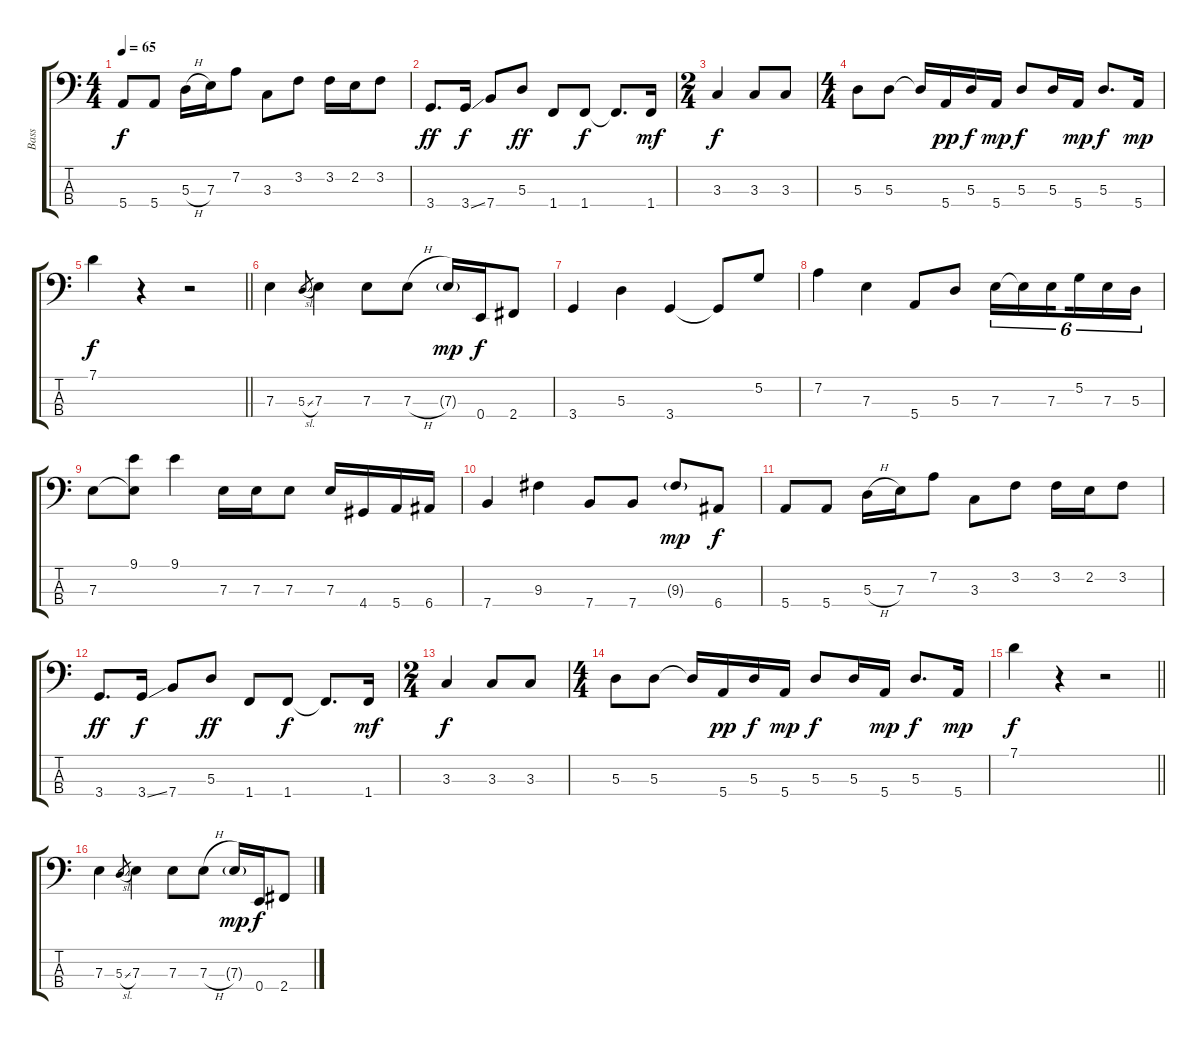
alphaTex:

\track ("Bass" "Bass") {instrument electricbassfinger}
\staff {score tabs}
\tuning (G2 D2 A1 E1) {hide}
\ts (4 4)
\tempo 65
\clef f4
\ks c
5.4.8{dy f} 5.4.8 5.3{h}.16 7.3.16 7.2.8 3.3.8 3.2.8 3.2.16 2.2.16 3.2.8 |
3.4.8{d dy ff} 3.4{ss}.16{dy f} 7.4.8 5.3.8{dy ff} 1.4.8 1.4.8{dy f} 1.4{t}.8{d} 1.4.16{dy mf} |
\ts (2 4)
3.3.4{dy f} 3.3.8 3.3.8 |
\ts (4 4)
5.3.8 5.3.8 5.3{t}.16 5.4.16{dy pp} 5.3.16{dy f} 5.4.16{dy mp} 5.3.8{dy f} 5.3.16 5.4.16{dy mp} 5.3.8{d dy f} 5.4.16{dy mp} |
\barLineRight lightlight
7.1.4{dy f} r.4 r.2 |
7.3.4 5.3{sl}.8{gr} 7.3.4 7.3.8 7.3{h}.8 7.3{g}.16{dy mp} 0.4.16{dy f} 2.4.8 |
3.4.4 5.3.4 3.4.4 3.4{t}.8 5.2.8 |
7.2.4 7.3.4 5.4.8 5.3.8 7.3.16{tu (6 4)} 7.3{t}.16{tu (6 4)} 7.3.16{tu (6 4) beam splitsecondary} 5.2.16{tu (6 4)} 7.3.16{tu (6 4)} 5.3.16{tu (6 4)} |
7.3.8 (9.1 7.3{t}).8 9.1.4 7.3.16 7.3.16 7.3.8 7.3.16 4.4.16 5.4.16 6.4.16 |
7.4.4 9.3.4 7.4.8 7.4.8 9.3{g}.8{dy mp} 6.4.8{dy f} |
5.4.8 5.4.8 5.3{h}.16 7.3.16 7.2.8 3.3.8 3.2.8 3.2.16 2.2.16 3.2.8 |
3.4.8{d dy ff} 3.4{ss}.16{dy f} 7.4.8 5.3.8{dy ff} 1.4.8 1.4.8{dy f} 1.4{t}.8{d} 1.4.16{dy mf} |
\ts (2 4)
3.3.4{dy f} 3.3.8 3.3.8 |
\ts (4 4)
5.3.8 5.3.8 5.3{t}.16 5.4.16{dy pp} 5.3.16{dy f} 5.4.16{dy mp} 5.3.8{dy f} 5.3.16 5.4.16{dy mp} 5.3.8{d dy f} 5.4.16{dy mp} |
\barLineRight lightlight
7.1.4{dy f} r.4 r.2 |
7.3.4 5.3{sl}.8{gr} 7.3.4 7.3.8 7.3{h}.8 7.3{g}.16{dy mp} 0.4.16{dy f} 2.4.8
